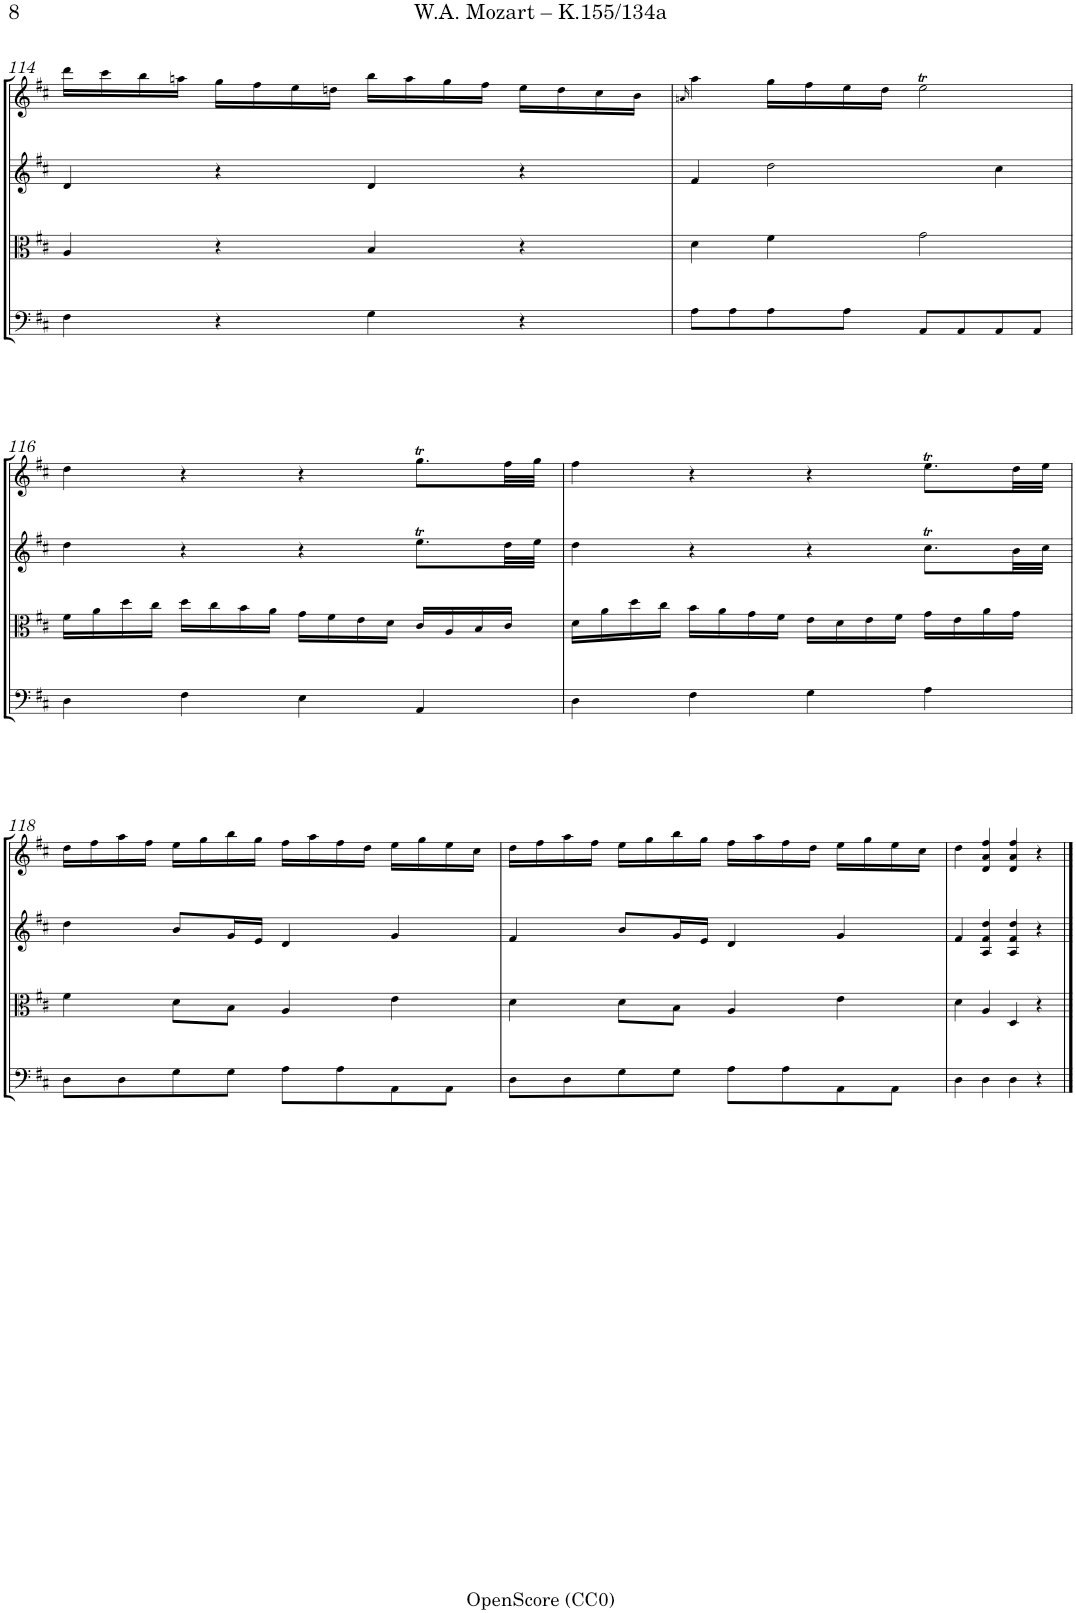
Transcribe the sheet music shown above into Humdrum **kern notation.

**kern	**kern	**kern	**kern
*part4	*part3	*part2	*part1
*staff4	*staff3	*staff2	*staff1
*I"Violoncello	*I"Viola	*I"Violin 2	*I"Violin 1
*I'Vc	*I'Vla	*I'Vln	*I'Vln
!!LO:PB:g=z
*clefF4	*clefC3	*clefG2	*clefG2
*k[f#c#]	*k[f#c#]	*k[f#c#]	*k[f#c#]
*M4/4	*M4/4	*M4/4	*M4/4
*met(c)	*met(c)	*met(c)	*met(c)
=114	=114	=114	=114
4F#\	4A/	4d/	16ddd\LL
.	.	.	16ccc#\
.	.	.	16bb\
.	.	.	16aan\JJ
4r	4r	4r	16gg\LL
.	.	.	16ff#\
.	.	.	16ee\
.	.	.	16ddn\JJ
4G\	4B/	4d/	16bb\LL
.	.	.	16aa\
.	.	.	16gg\
.	.	.	16ff#\JJ
4r	4r	4r	16ee\LL
.	.	.	16dd\
.	.	.	16cc#\
.	.	.	16b\JJ
=115	=115	=115	=115
.	.	.	16qan/
8A\L	4d\	4f#/	4aa\
8A\	.	.	.
8A\	4f#\	2dd\	16gg\LL
.	.	.	16ff#\
8A\J	.	.	16ee\
.	.	.	16dd\JJ
8AA/L	2g\	.	2eeT\
8AA/	.	.	.
8AA/	.	4cc#\	.
8AA/J	.	.	.
!!LO:LB:g=z
=116	=116	=116	=116
4D\	16f#\LL	4dd\	4dd\
.	16a\	.	.
.	16dd\	.	.
.	16cc#\JJ	.	.
4F#\	16dd\LL	4r	4r
.	16cc#\	.	.
.	16b\	.	.
.	16a\JJ	.	.
4E\	16g\LL	4r	4r
.	16f#\	.	.
.	16e\	.	.
.	16d\JJ	.	.
4AA/	16c#/LL	8.eeT\L	8.ggT\L
.	16A/	.	.
.	16B/	.	.
.	16c#/JJ	32dd\LL	32ff#\LL
.	.	32ee\JJJ	32gg\JJJ
=117	=117	=117	=117
4D\	16d\LL	4dd\	4ff#\
.	16a\	.	.
.	16dd\	.	.
.	16cc#\JJ	.	.
4F#\	16b\LL	4r	4r
.	16a\	.	.
.	16g\	.	.
.	16f#\JJ	.	.
4G\	16e\LL	4r	4r
.	16d\	.	.
.	16e\	.	.
.	16f#\JJ	.	.
4A\	16g\LL	8.cc#t\L	8.eeT\L
.	16e\	.	.
.	16a\	.	.
.	16g\JJ	32b\LL	32dd\LL
.	.	32cc#\JJJ	32ee\JJJ
!!LO:LB:g=z
=118	=118	=118	=118
8D\L	4f#\	4dd\	16dd\LL
.	.	.	16ff#\
8D\	.	.	16aa\
.	.	.	16ff#\JJ
8G\	8d\L	8b/L	16ee\LL
.	.	.	16gg\
8G\J	8B\J	16g/L	16bb\
.	.	16e/JJ	16gg\JJ
8A\L	4A/	4d/	16ff#\LL
.	.	.	16aa\
8A\	.	.	16ff#\
.	.	.	16dd\JJ
8AA\	4e\	4g/	16ee\LL
.	.	.	16gg\
8AA\J	.	.	16ee\
.	.	.	16cc#\JJ
=119	=119	=119	=119
8D\L	4d\	4f#/	16dd\LL
.	.	.	16ff#\
8D\	.	.	16aa\
.	.	.	16ff#\JJ
8G\	8d\L	8b/L	16ee\LL
.	.	.	16gg\
8G\J	8B\J	16g/L	16bb\
.	.	16e/JJ	16gg\JJ
8A\L	4A/	4d/	16ff#\LL
.	.	.	16aa\
8A\	.	.	16ff#\
.	.	.	16dd\JJ
8AA\	4e\	4g/	16ee\LL
.	.	.	16gg\
8AA\J	.	.	16ee\
.	.	.	16cc#\JJ
=120	=120	=120	=120
4D\	4d\	4f#/	4dd\
4D\	4A/	4A/ 4f#/ 4dd/	4d/ 4a/ 4ff#/
4D\	4D/	4A/ 4f#/ 4dd/	4d/ 4a/ 4ff#/
4r	4r	4r	4r
==	==	==	==
*-	*-	*-	*-
